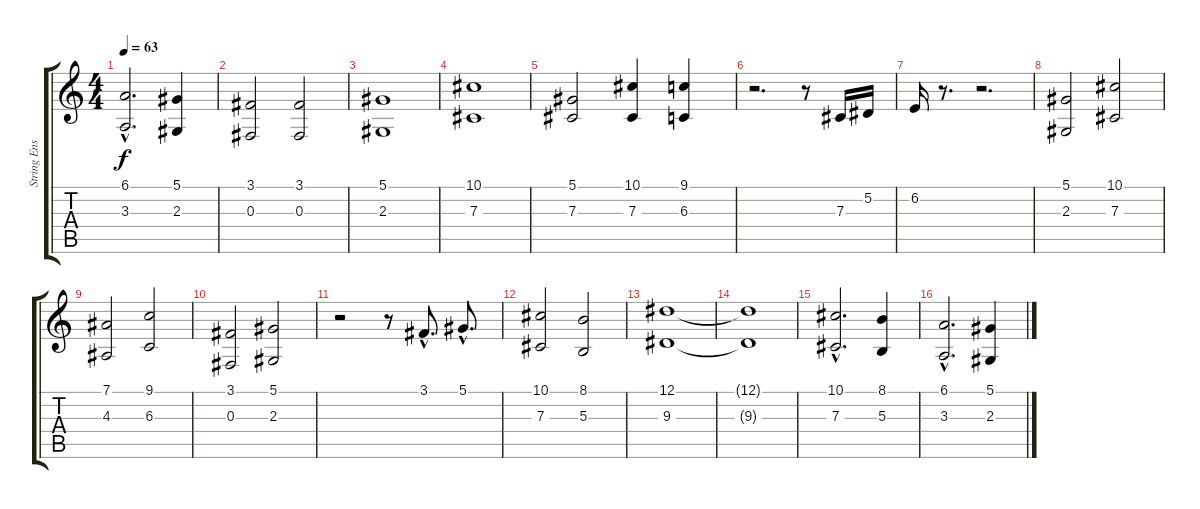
\track ("String Ensemble" "String Ens") {instrument stringensemble1}
\staff {score tabs}
\tuning (Eb4 Bb3 Gb3 Db3 Ab2 Eb2) {hide}
\ts (4 4)
\tempo 63
\clef g2
\ks c
(6.1{hac} 3.3{hac}).2{d dy f} (5.1 2.3).4 |
(3.1 0.3).2 (3.1 0.3).2 |
(5.1 2.3).1 |
(10.1 7.3).1 |
(5.1 7.3).2 (10.1 7.3).4 (9.1 6.3).4 |
r.2{d} r.8 7.3.16 5.2.16 |
6.2.16 r.8{d} r.2{d} |
(5.1 2.3).2 (10.1 7.3).2 |
(7.1 4.3).2 (9.1 6.3).2 |
(3.1 0.3).2 (5.1 2.3).2 |
r.2 r.8 3.1{hac}.8{d} 5.1{hac}.8{d} |
(10.1 7.3).2 (8.1 5.3).2 |
(12.1 9.3).1 |
(12.1{t} 9.3{t}).1 |
(10.1{hac} 7.3{hac}).2{d} (8.1 5.3).4 |
(6.1{hac} 3.3{hac}).2{d} (5.1 2.3).4
